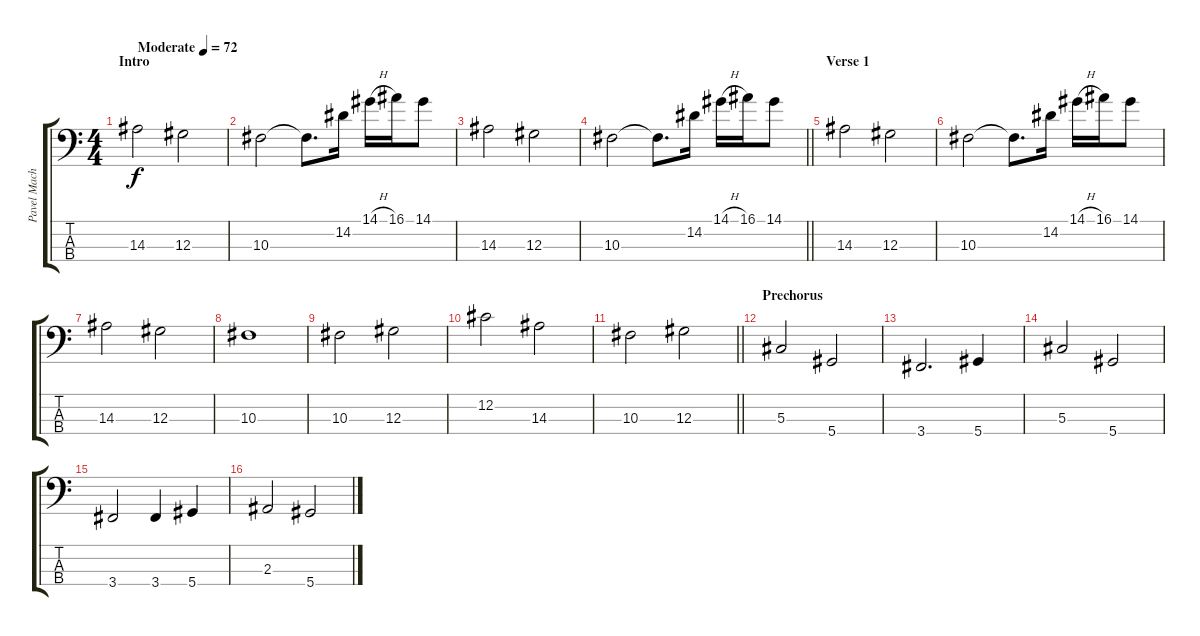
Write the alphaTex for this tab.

\track ("Pavel Machivoda" "Pavel Mach") {instrument electricbassfinger}
\staff {score tabs}
\tuning (Gb2 Db2 Ab1 Eb1) {hide}
\ts (4 4)
\section ("" "Intro")
\tempo (72 "Moderate")
\clef f4
\ks c
14.3.2{dy f instrument electricbassfinger} 12.3.2 |
10.3.2 10.3{t}.8{d} 14.2.16 14.1{h}.16 16.1.16 14.1.8 |
14.3.2 12.3.2 |
\barLineRight lightlight
10.3.2 10.3{t}.8{d} 14.2.16 14.1{h}.16 16.1.16 14.1.8 |
\section ("" "Verse 1")
14.3.2 12.3.2 |
10.3.2 10.3{t}.8{d} 14.2.16 14.1{h}.16 16.1.16 14.1.8 |
14.3.2 12.3.2 |
10.3.1 |
10.3.2 12.3.2 |
12.2.2 14.3.2 |
\barLineRight lightlight
10.3.2 12.3.2 |
\section ("" "Prechorus")
5.3.2 5.4.2 |
3.4.2{d} 5.4.4 |
5.3.2 5.4.2 |
3.4.2 3.4.4 5.4.4 |
2.3.2 5.4.2
